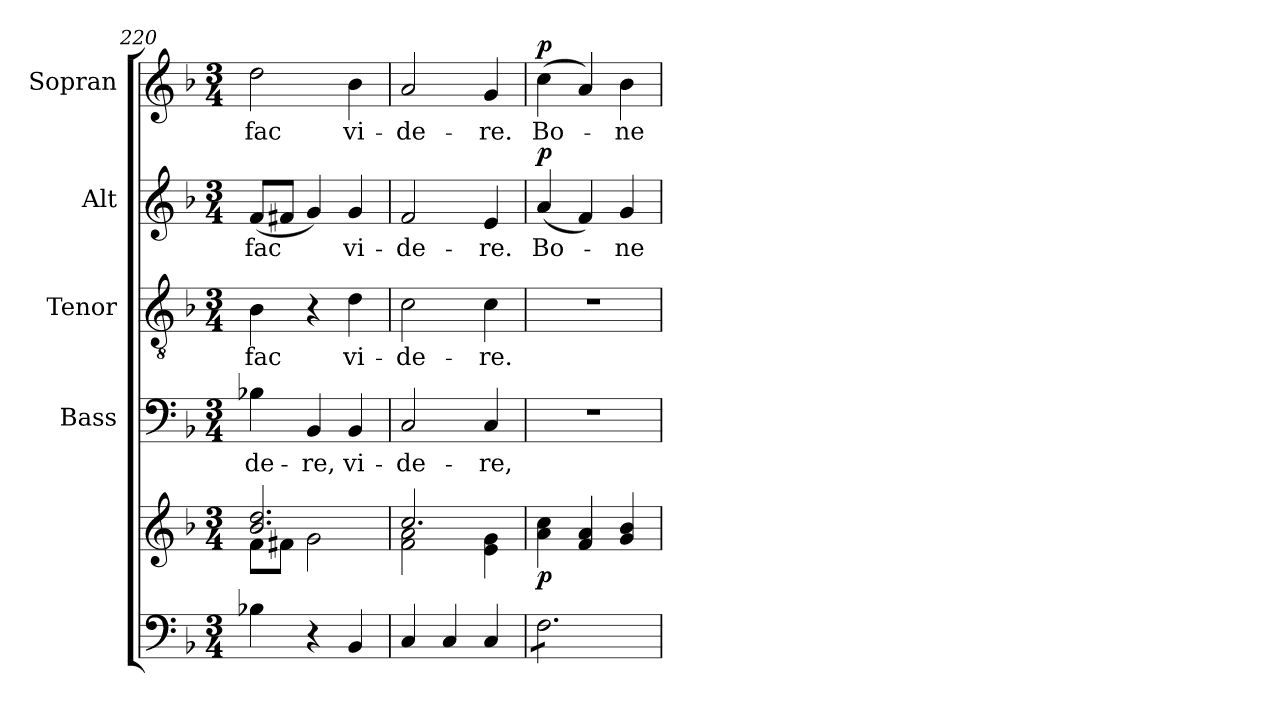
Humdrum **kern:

**kern	**kern	**dynam	**kern	**text	**kern	**text	**kern	**text	**dynam	**kern	**text	**dynam
*part5	*part5	*part5	*part4	*part4	*part3	*part3	*part2	*part2	*part2	*part1	*part1	*part1
*staff6	*staff5	*staff5/6	*staff4	*staff4	*staff3	*staff3	*staff2	*staff2	*staff2	*staff1	*staff1	*staff1
*	*	*	*I"Bass	*	*I"Tenor	*	*I"Alt	*	*	*I"Sopran	*	*
*	*	*	*I'B.	*	*I'T.	*	*I'A.	*	*	*I'S.	*	*
!!LO:PB:g=z
*clefF4	*clefG2	*	*clefF4	*	*clefGv2	*	*clefG2	*	*	*clefG2	*	*
*k[b-]	*k[b-]	*	*k[b-]	*	*k[b-]	*	*k[b-]	*	*	*k[b-]	*	*
*F:	*F:	*	*F:	*	*F:	*	*F:	*	*	*F:	*	*
*M3/4	*M3/4	*	*M3/4	*	*M3/4	*	*M3/4	*	*	*M3/4	*	*
=220	=220	=220	=220	=220	=220	=220	=220	=220	=220	=220	=220	=220
*	*^	*	*	*	*	*	*	*	*	*	*	*
!	!	!	!	!	!LO:LY:b	!	!LO:LY:b	!	!LO:LY:b	!	!	!LO:LY:b	!
4B-X\	2.b-/ 2.dd/	8f\L	.	4B-X\	-de-	4B-\	fac	(<8f/L	fac	.	2dd\	fac	.
.	.	8f#X\J	.	.	.	.	.	8f#X/J	.	.	.	.	.
!	!	!	!	!	!LO:LY:b	!	!	!	!	!	!	!	!
4r	.	2g\	.	4BB-/	-re,	4r	.	4g/)	.	.	.	.	.
!	!	!	!	!	!LO:LY:b	!	!LO:LY:b	!	!LO:LY:b	!	!	!LO:LY:b	!
4BB-/	.	.	.	4BB-/	vi-	4d\	vi-	4g/	vi-	.	4b-\	vi-	.
=221	=221	=221	=221	=221	=221	=221	=221	=221	=221	=221	=221	=221	=221
!	!	!	!	!	!LO:LY:b	!	!LO:LY:b	!	!LO:LY:b	!	!	!LO:LY:b	!
4C/	2.cc/	2f\ 2a\	.	2C/	-de-	2c\	-de-	2f/	-de-	.	2a/	-de-	.
4C/	.	.	.	.	.	.	.	.	.	.	.	.	.
!	!	!	!	!	!LO:LY:b	!	!LO:LY:b	!	!LO:LY:b	!	!	!LO:LY:b	!
4C/	.	4e\ 4g\	.	4C/	-re,	4c\	-re.	4e/	-re.	.	4g/	-re.	.
=222	=222	=222	=222	=222	=222	=222	=222	=222	=222	=222	=222	=222	=222
!	!	!	!LO:DY:b	!	!	!	!	!	!LO:LY:b	!LO:DY:a	!	!LO:LY:b	!LO:DY:a
*	*v	*v	*	*	*	*	*	*	*	*	*	*	*
*tremolo	*	*	*	*	*	*	*	*	*	*	*	*
8F\L	4a\ 4cc\	p	2.r	.	2.r	.	(<4a/	Bo-	p	(>4cc\	Bo-	p
8F\	.	.	.	.	.	.	.	.	.	.	.	.
8F\	4f/ 4a/	.	.	.	.	.	4f/)	.	.	4a/)	.	.
8F\	.	.	.	.	.	.	.	.	.	.	.	.
!	!	!	!	!	!	!	!	!LO:LY:b	!	!	!LO:LY:b	!
8F\	4g/ 4b-/	.	.	.	.	.	4g/	-ne	.	4b-\	-ne	.
8F\J	.	.	.	.	.	.	.	.	.	.	.	.
*Xtremolo	*	*	*	*	*	*	*	*	*	*	*	*
=	=	=	=	=	=	=	=	=	=	=	=	=
*-	*-	*-	*-	*-	*-	*-	*-	*-	*-	*-	*-	*-
